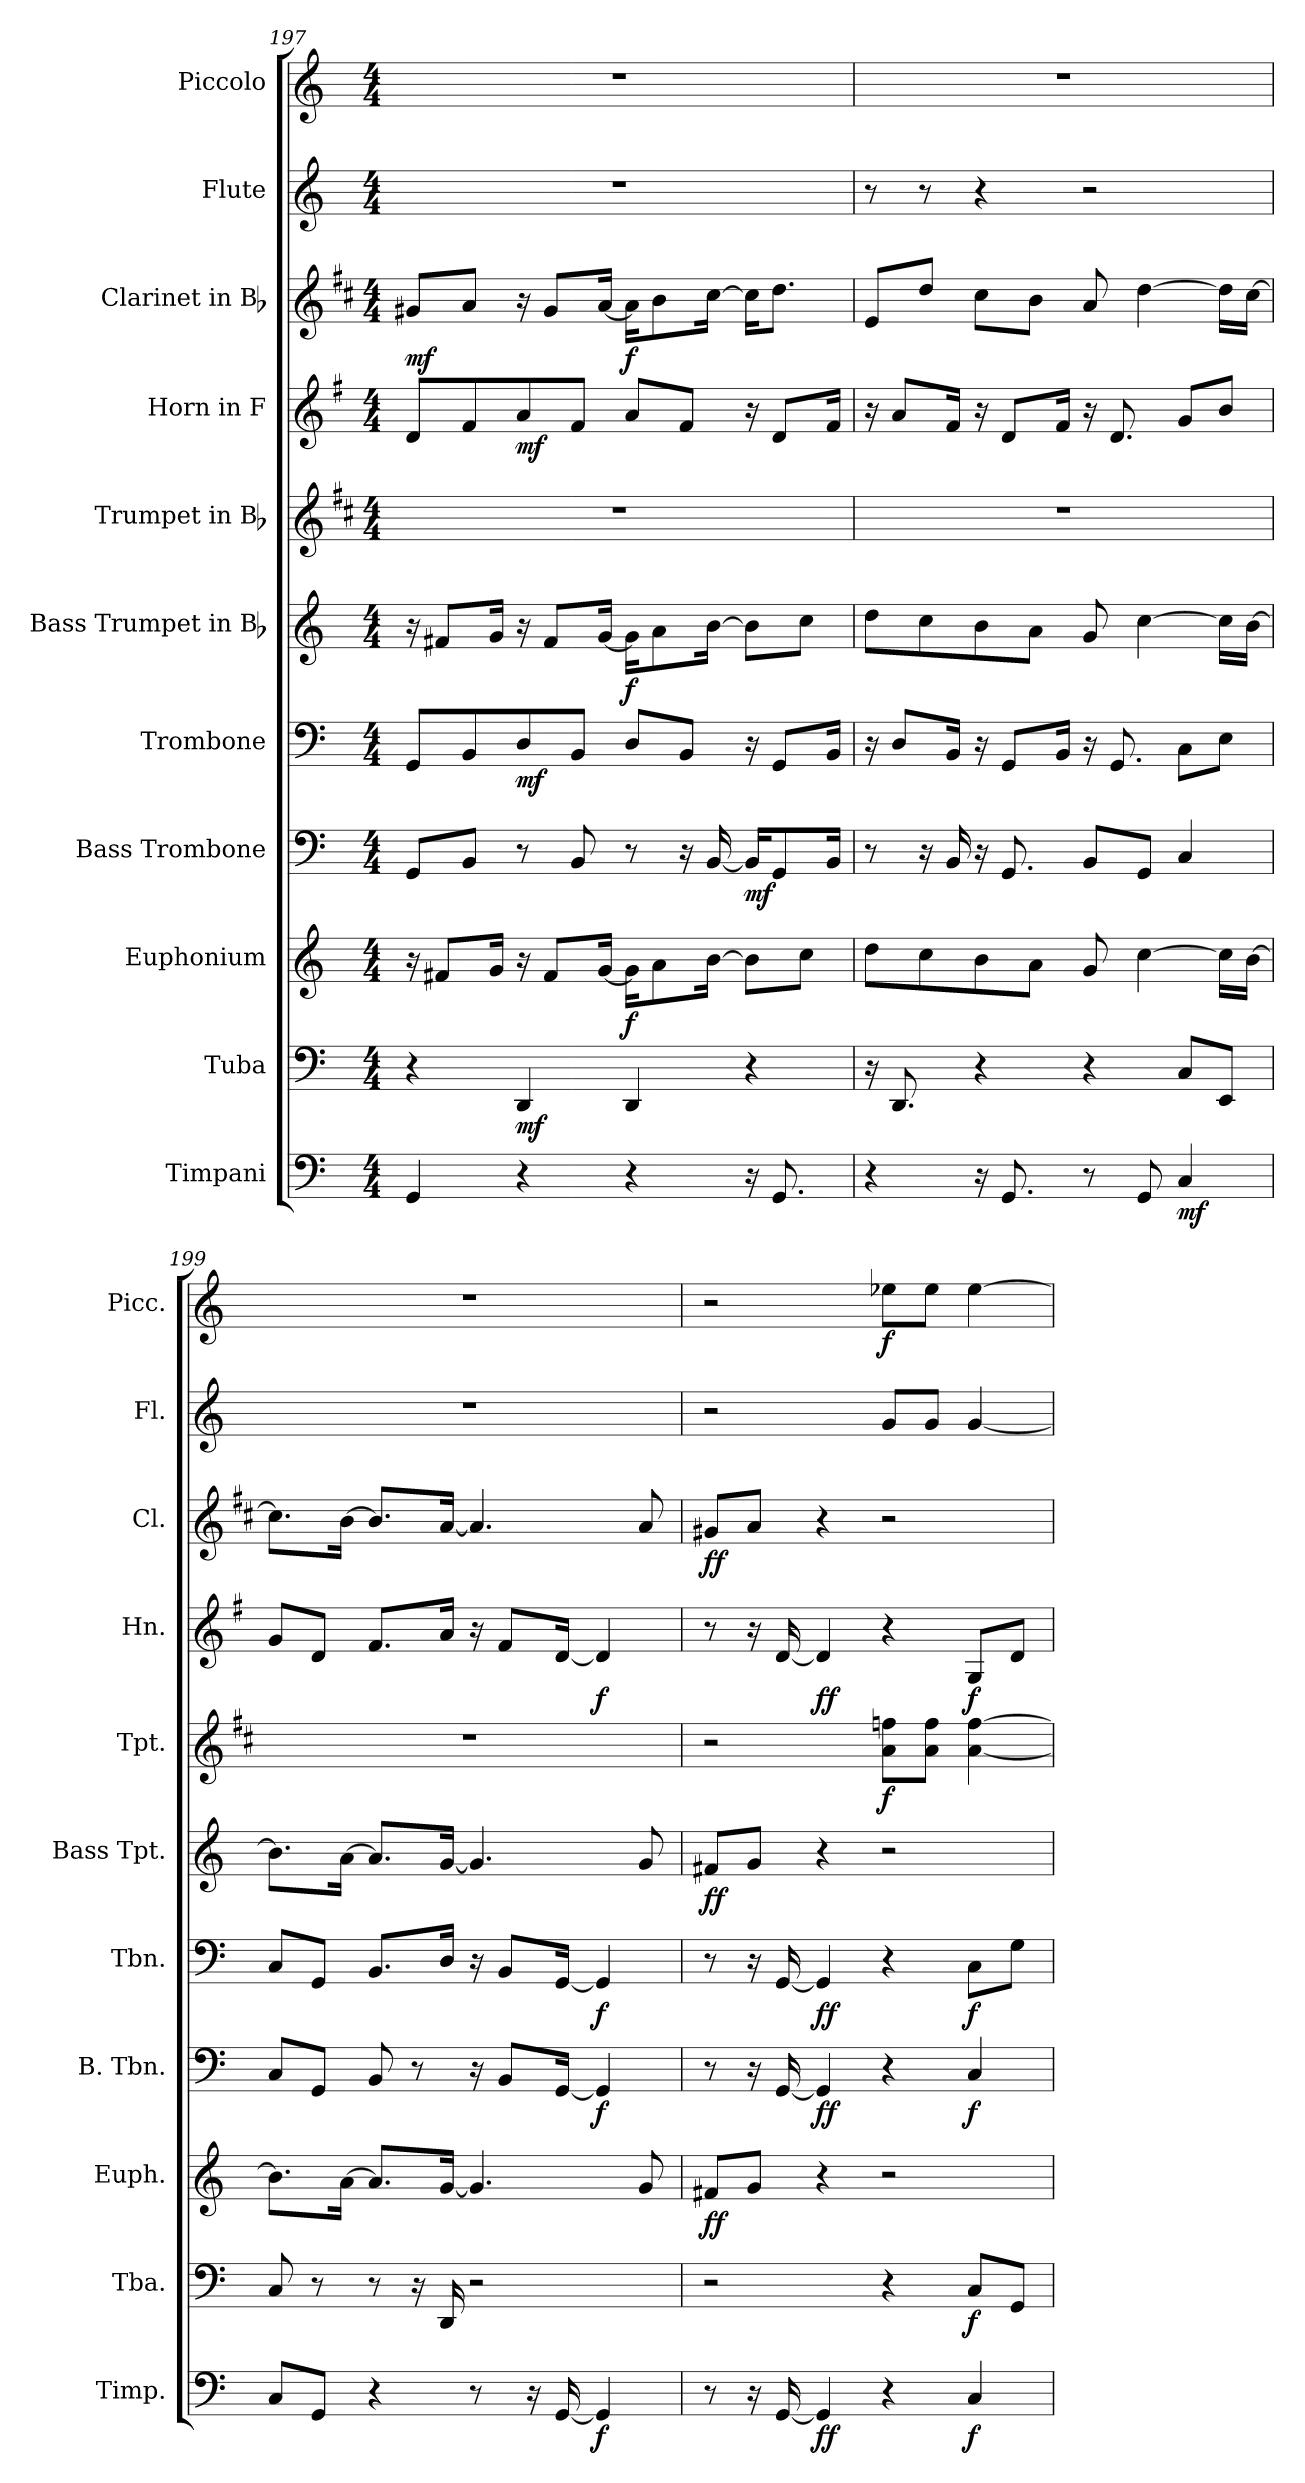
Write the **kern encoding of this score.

**kern	**dynam	**kern	**dynam	**kern	**dynam	**kern	**dynam	**kern	**dynam	**kern	**dynam	**kern	**dynam	**kern	**dynam	**kern	**dynam	**kern	**kern	**dynam
*part11	*part11	*part10	*part10	*part9	*part9	*part8	*part8	*part7	*part7	*part6	*part6	*part5	*part5	*part4	*part4	*part3	*part3	*part2	*part1	*part1
*staff11	*staff11	*staff10	*staff10	*staff9	*staff9	*staff8	*staff8	*staff7	*staff7	*staff6	*staff6	*staff5	*staff5	*staff4	*staff4	*staff3	*staff3	*staff2	*staff1	*staff1
*I"Timpani	*	*I"Tuba	*	*I"Euphonium	*	*I"Bass Trombone	*	*I"Trombone	*	*I"Bass Trumpet in Bb	*	*I"Trumpet in Bb	*	*I"Horn in F	*	*I"Clarinet in Bb	*	*I"Flute	*I"Piccolo	*
*I'Timp.	*	*I'Tba.	*	*I'Euph.	*	*I'B. Tbn.	*	*I'Tbn.	*	*I'Bass Tpt.	*	*I'Tpt.	*	*I'Hn.	*	*I'Cl.	*	*I'Fl.	*I'Picc.	*
*clefF4	*	*clefF4	*	*clefG2	*	*clefF4	*	*clefF4	*	*clefG2	*	*clefG2	*	*clefG2	*	*clefG2	*	*clefG2	*clefG2	*
*	*	*	*	*ITrd8c14	*	*	*	*	*	*ITrd8c14	*	*ITrd1c2	*	*ITrd4c7	*	*ITrd1c2	*	*	*ITrd-7c-12	*
*k[]	*	*k[]	*	*k[]	*	*k[]	*	*k[]	*	*k[]	*	*k[]	*	*k[]	*	*k[]	*	*k[]	*k[]	*
*C:	*	*C:	*	*C:	*	*C:	*	*C:	*	*C:	*	*C:	*	*C:	*	*C:	*	*C:	*C:	*
*M4/4	*	*M4/4	*	*M4/4	*	*M4/4	*	*M4/4	*	*M4/4	*	*M4/4	*	*M4/4	*	*M4/4	*	*M4/4	*M4/4	*
=197	=197	=197	=197	=197	=197	=197	=197	=197	=197	=197	=197	=197	=197	=197	=197	=197	=197	=197	=197	=197
4GGi/	.	4r	.	16r	.	8GGi/L	.	8GGi/L	.	16r	.	1r	.	8Gi/L	.	8f#Xi/L	mf	1r	1r	.
.	.	.	.	8F#Xi/L	.	.	.	.	.	8F#Xi/L	.	.	.	.	.	.	.	.	.	.
.	.	.	.	.	.	8BBi/J	.	8BBi/	.	.	.	.	.	8Bi/	.	8gi/J	.	.	.	.
.	.	.	.	16Gi/Jk	.	.	.	.	.	16Gi/Jk	.	.	.	.	.	.	.	.	.	.
4r	.	4DDi/	mf	16r	.	8r	.	8Di/	mf	16r	.	.	.	8di/	mf	16r	.	.	.	.
.	.	.	.	8F#i/L	.	.	.	.	.	8F#i/L	.	.	.	.	.	8f#i/L	.	.	.	.
.	.	.	.	.	.	8BBi/	.	8BBi/J	.	.	.	.	.	8Bi/J	.	.	.	.	.	.
.	.	.	.	[16Gi/Jk	.	.	.	.	.	[16Gi/Jk	.	.	.	.	.	[16gi/Jk	.	.	.	.
4r	.	4DDi/	.	16Gi\KL]	f	8r	.	8Di/L	.	16Gi\KL]	f	.	.	8di/L	.	16gi\KL]	f	.	.	.
.	.	.	.	8Ai\	.	.	.	.	.	8Ai\	.	.	.	.	.	8ai\	.	.	.	.
.	.	.	.	.	.	16r	.	8BBi/J	.	.	.	.	.	8Bi/J	.	.	.	.	.	.
.	.	.	.	[16Bi\Jk	.	[16BBi/	.	.	.	[16Bi\Jk	.	.	.	.	.	[16bi\Jk	.	.	.	.
16r	.	4r	.	8Bi\L]	.	16BBi/KL]	mf	16r	.	8Bi\L]	.	.	.	16r	.	16bi\KL]	.	.	.	.
8.GGi/	.	.	.	.	.	8GGi/	.	8GGi/L	.	.	.	.	.	8Gi/L	.	8.cci\J	.	.	.	.
.	.	.	.	8ci\J	.	.	.	.	.	8ci\J	.	.	.	.	.	.	.	.	.	.
.	.	.	.	.	.	16BBi/Jk	.	16BBi/Jk	.	.	.	.	.	16Bi/Jk	.	.	.	.	.	.
=198	=198	=198	=198	=198	=198	=198	=198	=198	=198	=198	=198	=198	=198	=198	=198	=198	=198	=198	=198	=198
4r	.	16r	.	8di\L	.	8r	.	16r	.	8di\L	.	1r	.	16r	.	8di/L	.	8r	1r	.
.	.	8.DDi/	.	.	.	.	.	8Di/L	.	.	.	.	.	8di/L	.	.	.	.	.	.
.	.	.	.	8ci\	.	16r	.	.	.	8ci\	.	.	.	.	.	8cci/J	.	8r	.	.
.	.	.	.	.	.	16BBi/	.	16BBi/Jk	.	.	.	.	.	16Bi/Jk	.	.	.	.	.	.
16r	.	4r	.	8Bi\	.	16r	.	16r	.	8Bi\	.	.	.	16r	.	8bi\L	.	4r	.	.
8.GGi/	.	.	.	.	.	8.GGi/	.	8GGi/L	.	.	.	.	.	8Gi/L	.	.	.	.	.	.
.	.	.	.	8Ai\J	.	.	.	.	.	8Ai\J	.	.	.	.	.	8ai\J	.	.	.	.
.	.	.	.	.	.	.	.	16BBi/Jk	.	.	.	.	.	16Bi/Jk	.	.	.	.	.	.
8r	.	4r	.	8Gi/	.	8BBi/L	.	16r	.	8Gi/	.	.	.	16r	.	8gi/	.	2r	.	.
.	.	.	.	.	.	.	.	8.GGi/	.	.	.	.	.	8.Gi/	.	.	.	.	.	.
8GGi/	.	.	.	[4ci\	.	8GGi/J	.	.	.	[4ci\	.	.	.	.	.	[4cci\	.	.	.	.
4Ci/	mf	8Ci/L	.	.	.	4Ci/	.	8Ci\L	.	.	.	.	.	8ci/L	.	.	.	.	.	.
.	.	8EEi/J	.	16ci\LL]	.	.	.	8Ei\J	.	16ci\LL]	.	.	.	8ei/J	.	16cci\LL]	.	.	.	.
.	.	.	.	[16Bi\JJ	.	.	.	.	.	[16Bi\JJ	.	.	.	.	.	[16bi\JJ	.	.	.	.
!!LO:PB:g=z
=199	=199	=199	=199	=199	=199	=199	=199	=199	=199	=199	=199	=199	=199	=199	=199	=199	=199	=199	=199	=199
8Ci/L	.	8Ci/	.	8.Bi\L]	.	8Ci/L	.	8Ci/L	.	8.Bi\L]	.	1r	.	8ci/L	.	8.bi\L]	.	1r	1r	.
8GGi/J	.	8r	.	.	.	8GGi/J	.	8GGi/J	.	.	.	.	.	8Gi/J	.	.	.	.	.	.
.	.	.	.	[16Ai\Jk	.	.	.	.	.	[16Ai\Jk	.	.	.	.	.	[16ai\Jk	.	.	.	.
4r	.	8r	.	8.Ai/L]	.	8BBi/	.	8.BBi/L	.	8.Ai/L]	.	.	.	8.Bi/L	.	8.ai/L]	.	.	.	.
.	.	16r	.	.	.	8r	.	.	.	.	.	.	.	.	.	.	.	.	.	.
.	.	16DDi/	.	[16Gi/Jk	.	.	.	16Di/Jk	.	[16Gi/Jk	.	.	.	16di/Jk	.	[16gi/Jk	.	.	.	.
8r	.	2r	.	4.Gi/]	.	16r	.	16r	.	4.Gi/]	.	.	.	16r	.	4.gi/]	.	.	.	.
.	.	.	.	.	.	8BBi/L	.	8BBi/L	.	.	.	.	.	8Bi/L	.	.	.	.	.	.
16r	.	.	.	.	.	.	.	.	.	.	.	.	.	.	.	.	.	.	.	.
[16GGi/	.	.	.	.	.	[16GGi/Jk	.	[16GGi/Jk	.	.	.	.	.	[16Gi/Jk	.	.	.	.	.	.
4GGi/]	f	.	.	.	.	4GGi/]	f	4GGi/]	f	.	.	.	.	4Gi/]	f	.	.	.	.	.
.	.	.	.	8Gi/	.	.	.	.	.	8Gi/	.	.	.	.	.	8gi/	.	.	.	.
=200	=200	=200	=200	=200	=200	=200	=200	=200	=200	=200	=200	=200	=200	=200	=200	=200	=200	=200	=200	=200
8r	.	2r	.	8F#Xi/L	ff	8r	.	8r	.	8F#Xi/L	ff	2r	.	8r	.	8f#Xi/L	ff	2r	2r	.
16r	.	.	.	8Gi/J	.	16r	.	16r	.	8Gi/J	.	.	.	16r	.	8gi/J	.	.	.	.
[16GGi/	.	.	.	.	.	[16GGi/	.	[16GGi/	.	.	.	.	.	[16Gi/	.	.	.	.	.	.
4GGi/]	ff	.	.	4r	.	4GGi/]	ff	4GGi/]	ff	4r	.	.	.	4Gi/]	ff	4r	.	.	.	.
4r	.	4r	.	2r	.	4r	.	4r	.	2r	.	8gi\ 8ee-XiL	f	4r	.	2r	.	8gi/L	8eee-Xi\L	f
.	.	.	.	.	.	.	.	.	.	.	.	8gi\ 8ee-iJ	.	.	.	.	.	8gi/J	8eee-i\J	.
4Ci/	f	8Ci/L	f	.	.	4Ci/	f	8Ci\L	f	.	.	[4gi\ [4ee-i	.	8Ci/L	f	.	.	[4gi/	[4eee-i\	.
.	.	8GGi/J	.	.	.	.	.	8Gi\J	.	.	.	.	.	8Gi/J	.	.	.	.	.	.
=	=	=	=	=	=	=	=	=	=	=	=	=	=	=	=	=	=	=	=	=
*-	*-	*-	*-	*-	*-	*-	*-	*-	*-	*-	*-	*-	*-	*-	*-	*-	*-	*-	*-	*-
